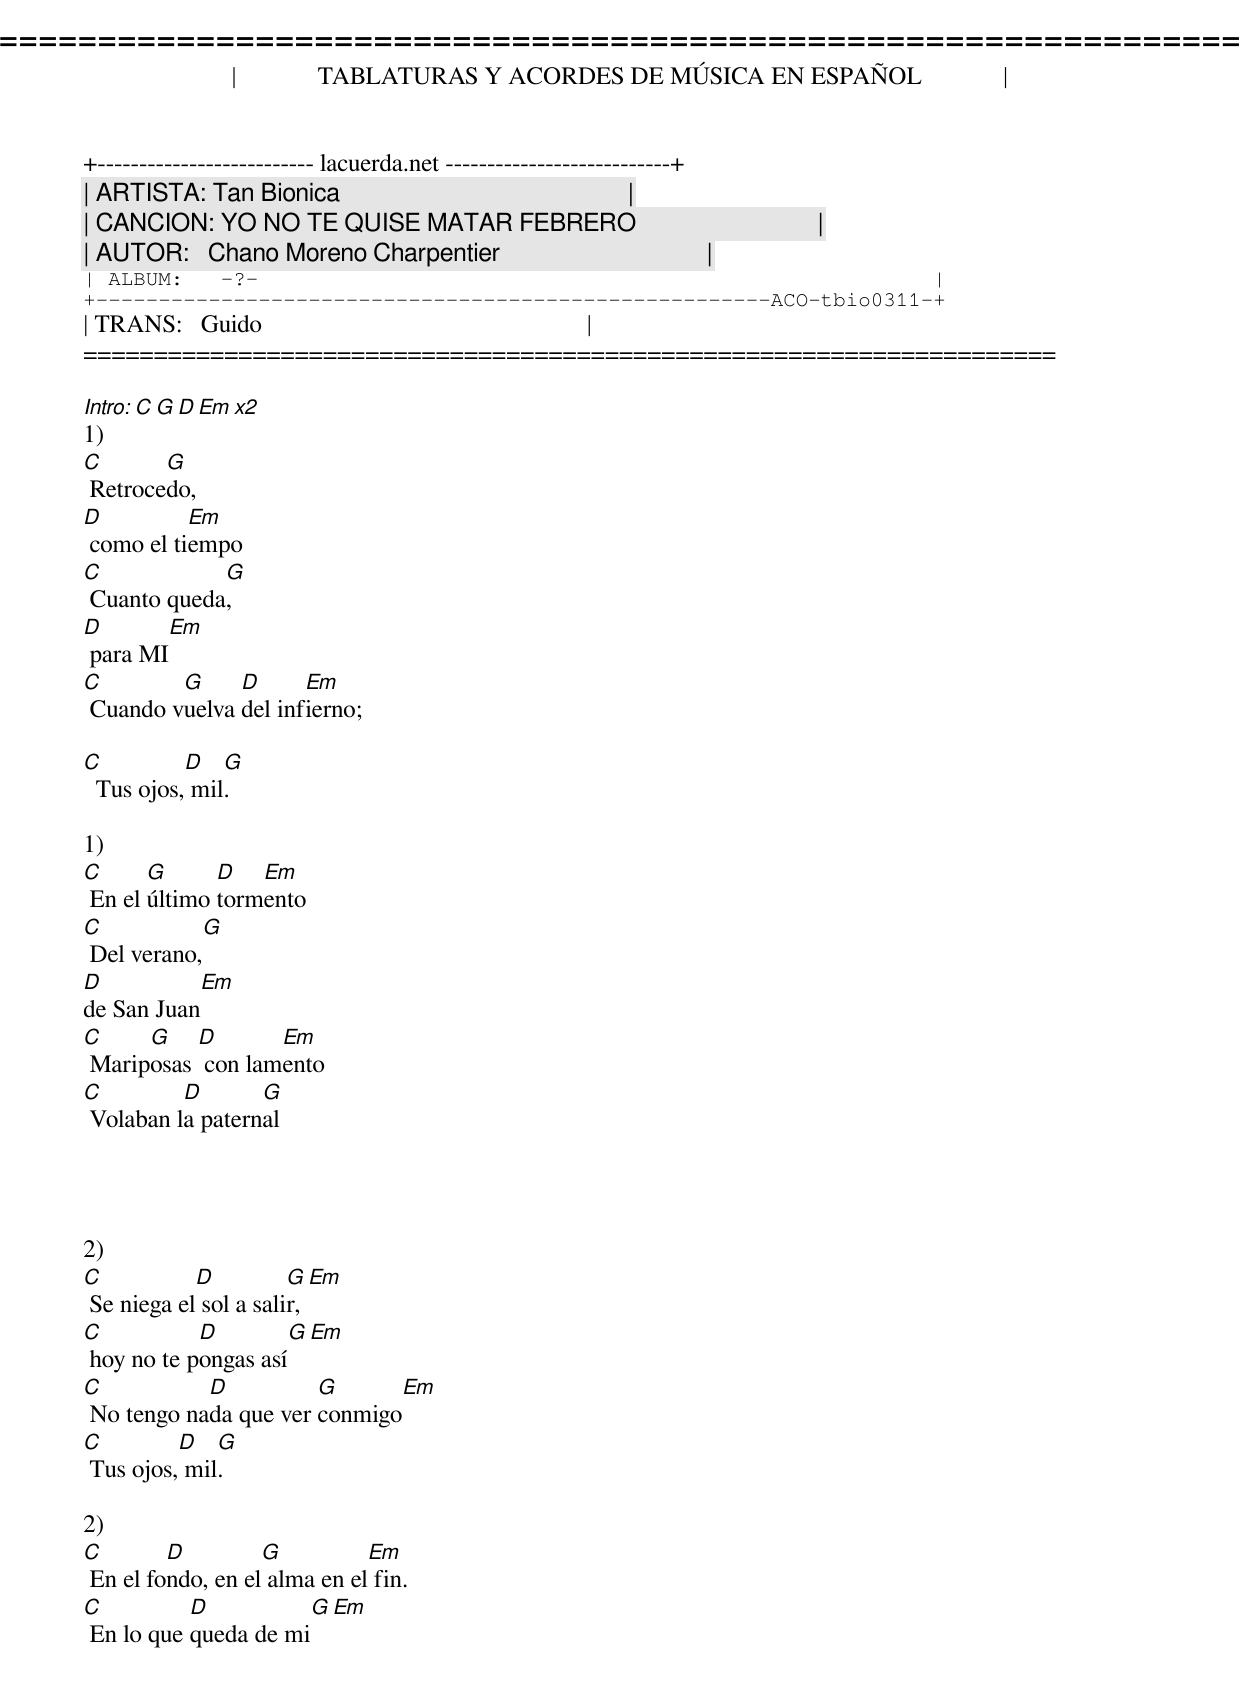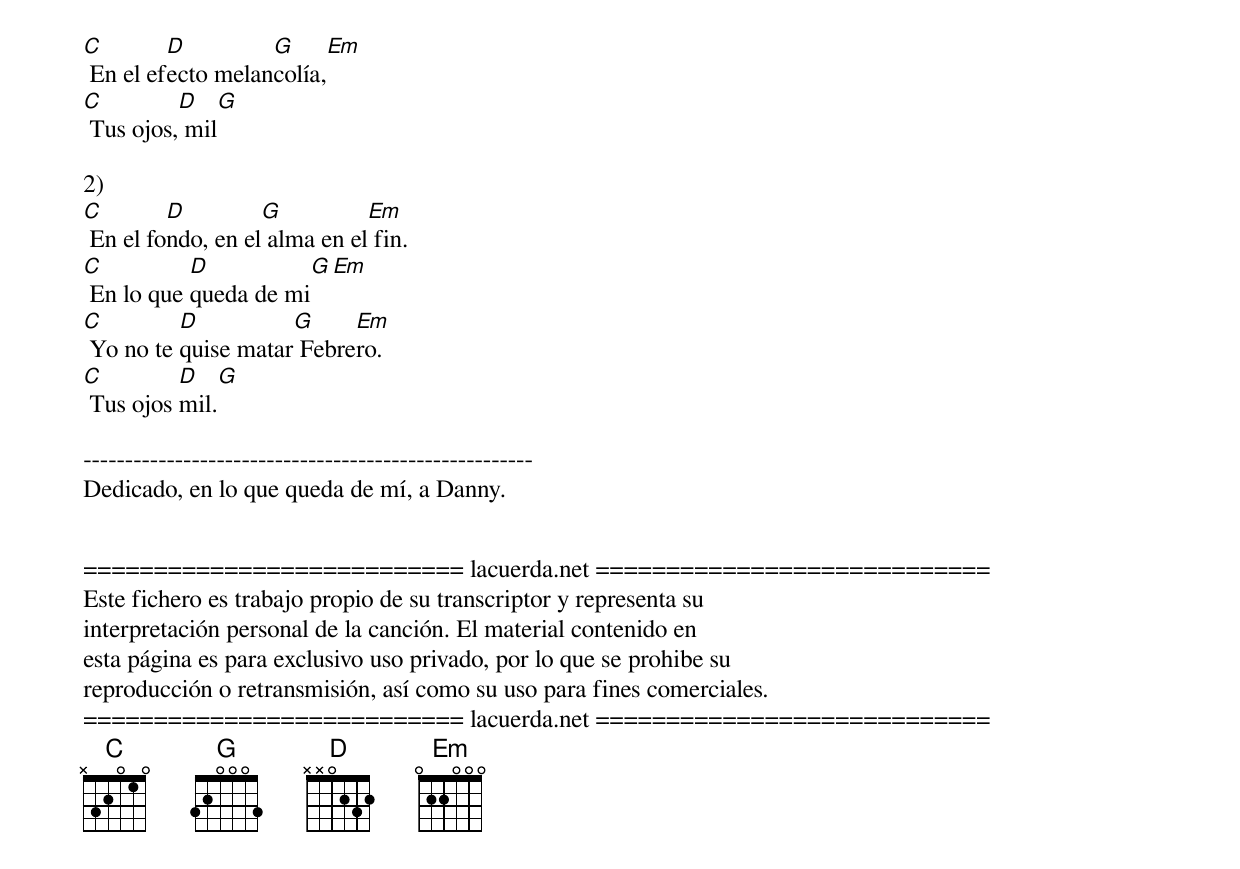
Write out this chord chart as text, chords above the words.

=====================================================================
|             TABLATURAS Y ACORDES DE MÚSICA EN ESPAÑOL             |
+-------------------------- lacuerda.net ---------------------------+
| ARTISTA: Tan Bionica                                              |
| CANCION: YO NO TE QUISE MATAR FEBRERO                             |
| AUTOR:   Chano Moreno Charpentier                                 |
| ALBUM:   -?-                                                      |
+------------------------------------------------------ACO-tbio0311-+
| TRANS:   Guido                                                    |
=====================================================================

Intro: C G D Em x2
1)
C       G
 Retrocedo,
D          Em
 como el tiempo
C            G
 Cuanto queda,
D       Em
 para MI
C        G     D      Em
 Cuando vuelva del infierno;

C          D   G
  Tus ojos, mil.

1)
C      G      D   Em
 En el último tormento
C           G
 Del verano,
D          Em
de San Juan
C     G    D       Em
 Mariposas  con lamento
C         D       G
 Volaban la paternal




2)
C           D          G   Em
 Se niega el sol a salir,
C           D          G   Em
 hoy no te pongas así
C           D          G      Em
 No tengo nada que ver conmigo
C         D   G
 Tus ojos, mil.

2)
C        D         G          Em
 En el fondo, en el alma en el fin.
C          D          G    Em
 En lo que queda de mi
C        D         G     Em
 En el efecto melancolía,
C         D   G
 Tus ojos, mil

2)
C        D         G          Em
 En el fondo, en el alma en el fin.
C          D          G    Em
 En lo que queda de mi
C         D          G     Em
 Yo no te quise matar Febrero.
C         D   G
 Tus ojos mil.

------------------------------------------------------
Dedicado, en lo que queda de mí, a Danny.


=========================== lacuerda.net ============================
Este fichero es trabajo propio de su transcriptor y representa su
interpretación personal de la canción. El material contenido en
esta página es para exclusivo uso privado, por lo que se prohibe su
reproducción o retransmisión, así como su uso para fines comerciales.
=========================== lacuerda.net ============================
